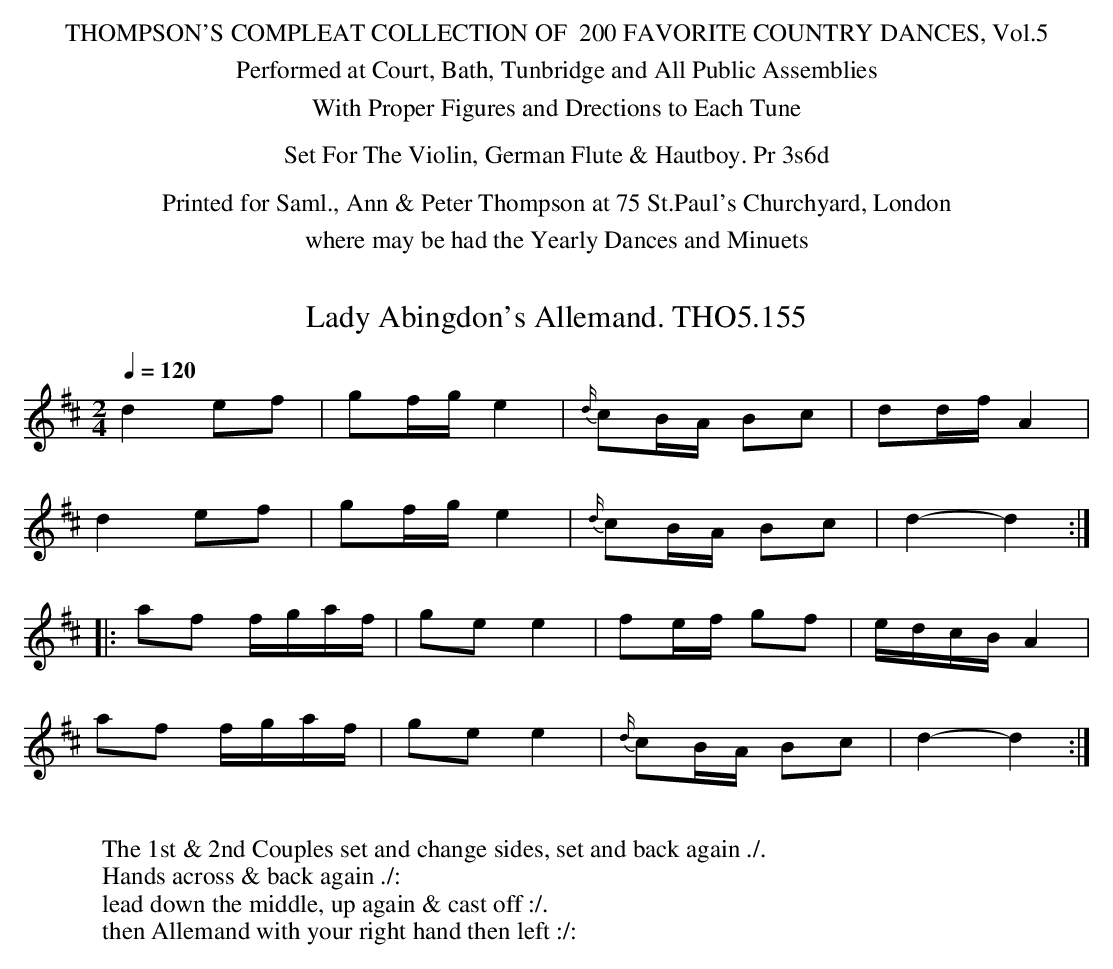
X:1
T:Lady Abingdon's Allemand. THO5.155
M:2/4
L:1/8
Q:1/4=120
K:D
d2 ef|gf/g/ e2|{d/}cB/A/ Bc|dd/f/ A2|
d2 ef|gf/g/ e2|{d/}cB/A/ Bc|d2-d2:|
|:af f/g/a/f/|ge e2|fe/f/ gf|e/d/c/B/ A2|
af f/g/a/f/ |ge e2|{d/}cB/A/ Bc|d2-d2:|
W:
W:The 1st & 2nd Couples set and change sides, set and back again ./.
W:Hands across & back again ./:
W:lead down the middle, up again & cast off :/.
W:then Allemand with your right hand then left :/:
